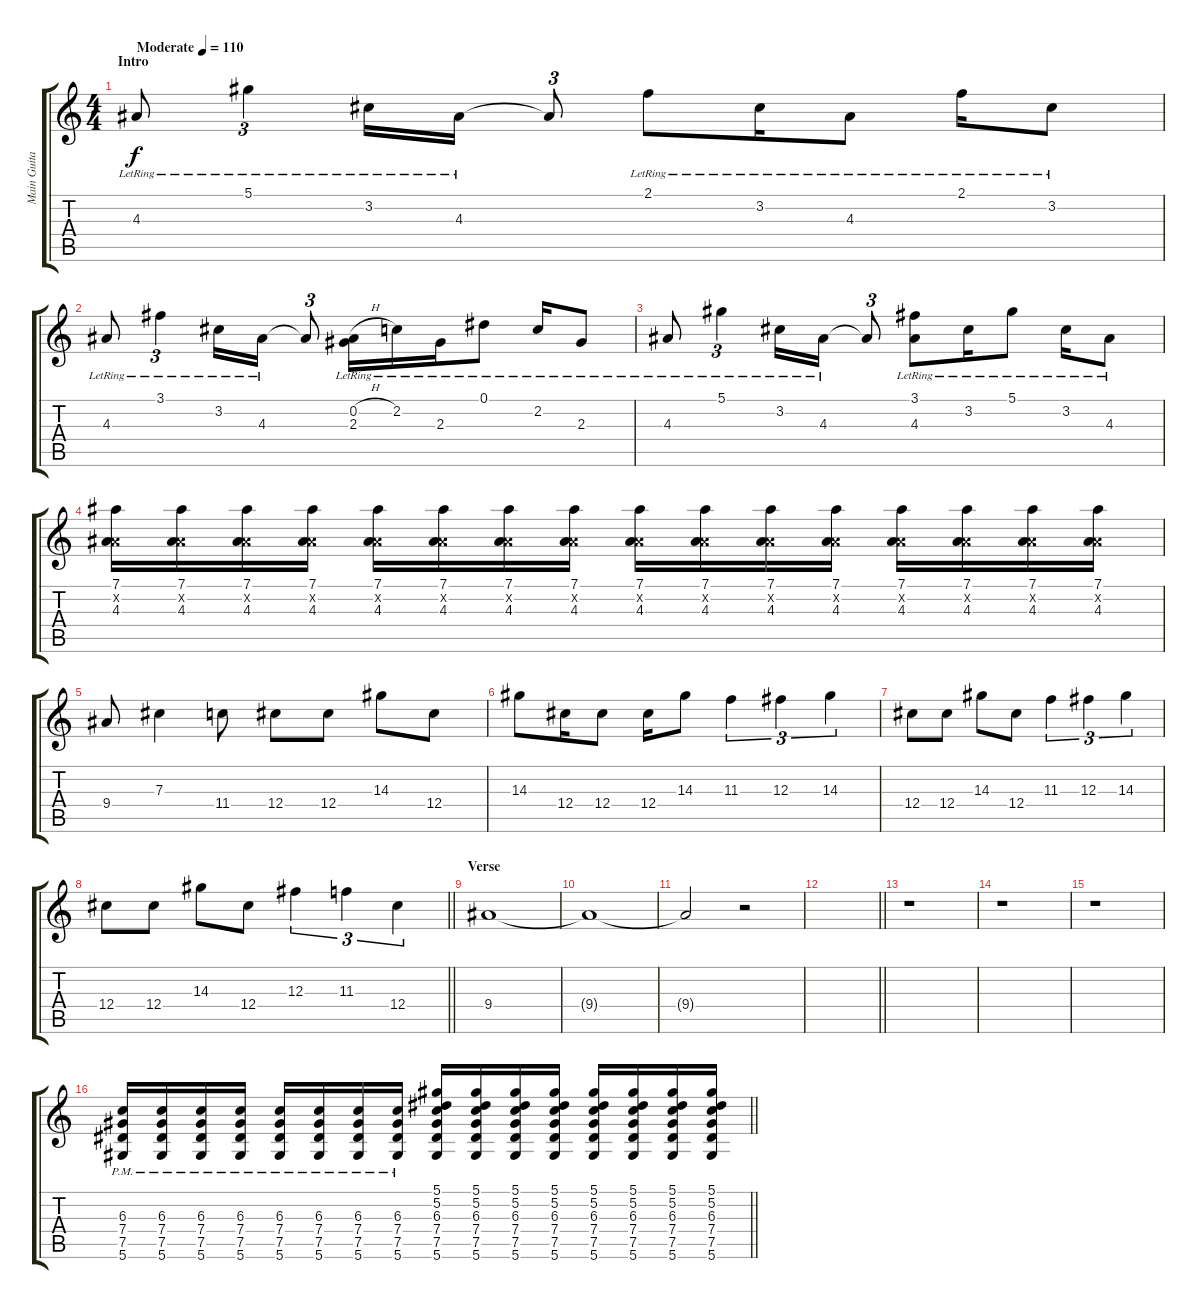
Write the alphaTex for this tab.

\track ("Main Guitar" "Main Guita") {instrument distortionguitar}
\staff {score tabs}
\tuning (Eb4 Bb3 Gb3 Db3 Ab2 Eb2) {hide}
\ts (4 4)
\section ("" "Intro")
\tempo (110 "Moderate")
\clef g2
\ks c
4.3{lr}.8{dy f instrument distortionguitar} 5.1{lr}.4{tu (3 2)} 3.2{lr}.16 4.3{lr}.16 4.3{t}.8{tu (3 2)} 2.1{lr}.8 3.2{lr}.16 4.3{lr}.8 2.1{lr}.16 3.2{lr}.8 |
4.3{lr}.8 3.1{lr}.4{tu (3 2)} 3.2{lr}.16 4.3{lr}.16 4.3{t}.8{tu (3 2)} (0.2{h lr} 2.3{lr}).16 2.2{lr}.16 2.3{lr}.16 0.1{lr}.8 2.2{lr}.16 2.3{lr}.8 |
4.3{lr}.8 5.1{lr}.4{tu (3 2)} 3.2{lr}.16 4.3{lr}.16 4.3{t}.8{tu (3 2)} (3.1{lr} 4.3{lr}).8 3.2{lr}.16 5.1{lr}.8 3.2{lr}.16 4.3{lr}.8 |
(7.1 0.2{x} 4.3).16 (7.1 0.2{x} 4.3).16 (7.1 0.2{x} 4.3).16 (7.1 0.2{x} 4.3).16 (7.1 0.2{x} 4.3).16 (7.1 0.2{x} 4.3).16 (7.1 0.2{x} 4.3).16 (7.1 0.2{x} 4.3).16 (7.1 0.2{x} 4.3).16 (7.1 0.2{x} 4.3).16 (7.1 0.2{x} 4.3).16 (7.1 0.2{x} 4.3).16 (7.1 0.2{x} 4.3).16 (7.1 0.2{x} 4.3).16 (7.1 0.2{x} 4.3).16 (7.1 0.2{x} 4.3).16 |
9.4.8 7.3.4 11.4.8 12.4.8 12.4.8 14.3.8 12.4.8 |
14.3.8 12.4.16 12.4.8 12.4.16 14.3.8 11.3.4{tu (3 2)} 12.3.4{tu (3 2)} 14.3.4{tu (3 2)} |
12.4.8 12.4.8 14.3.8 12.4.8 11.3.4{tu (3 2)} 12.3.4{tu (3 2)} 14.3.4{tu (3 2)} |
\barLineRight lightlight
12.4.8 12.4.8 14.3.8 12.4.8 12.3.4{tu (3 2)} 11.3.4{tu (3 2)} 12.4.4{tu (3 2)} |
\section ("" "Verse")
9.4.1 |
9.4{t}.1 |
9.4{t}.2 r.2 |
\barLineRight lightlight
|
r.1 |
r.1 |
r.1 |
\barLineRight lightlight
(6.3{pm} 7.4{pm} 7.5{pm} 5.6{pm}).16 (6.3{pm} 7.4{pm} 7.5{pm} 5.6{pm}).16 (6.3{pm} 7.4{pm} 7.5{pm} 5.6{pm}).16 (6.3{pm} 7.4{pm} 7.5{pm} 5.6{pm}).16 (6.3{pm} 7.4{pm} 7.5{pm} 5.6{pm}).16 (6.3{pm} 7.4{pm} 7.5{pm} 5.6{pm}).16 (6.3{pm} 7.4{pm} 7.5{pm} 5.6{pm}).16 (6.3{pm} 7.4{pm} 7.5{pm} 5.6{pm}).16 (5.1 5.2 6.3 7.4 7.5 5.6).16 (5.1 5.2 6.3 7.4 7.5 5.6).16 (5.1 5.2 6.3 7.4 7.5 5.6).16 (5.1 5.2 6.3 7.4 7.5 5.6).16 (5.1 5.2 6.3 7.4 7.5 5.6).16 (5.1 5.2 6.3 7.4 7.5 5.6).16 (5.1 5.2 6.3 7.4 7.5 5.6).16 (5.1 5.2 6.3 7.4 7.5 5.6).16
